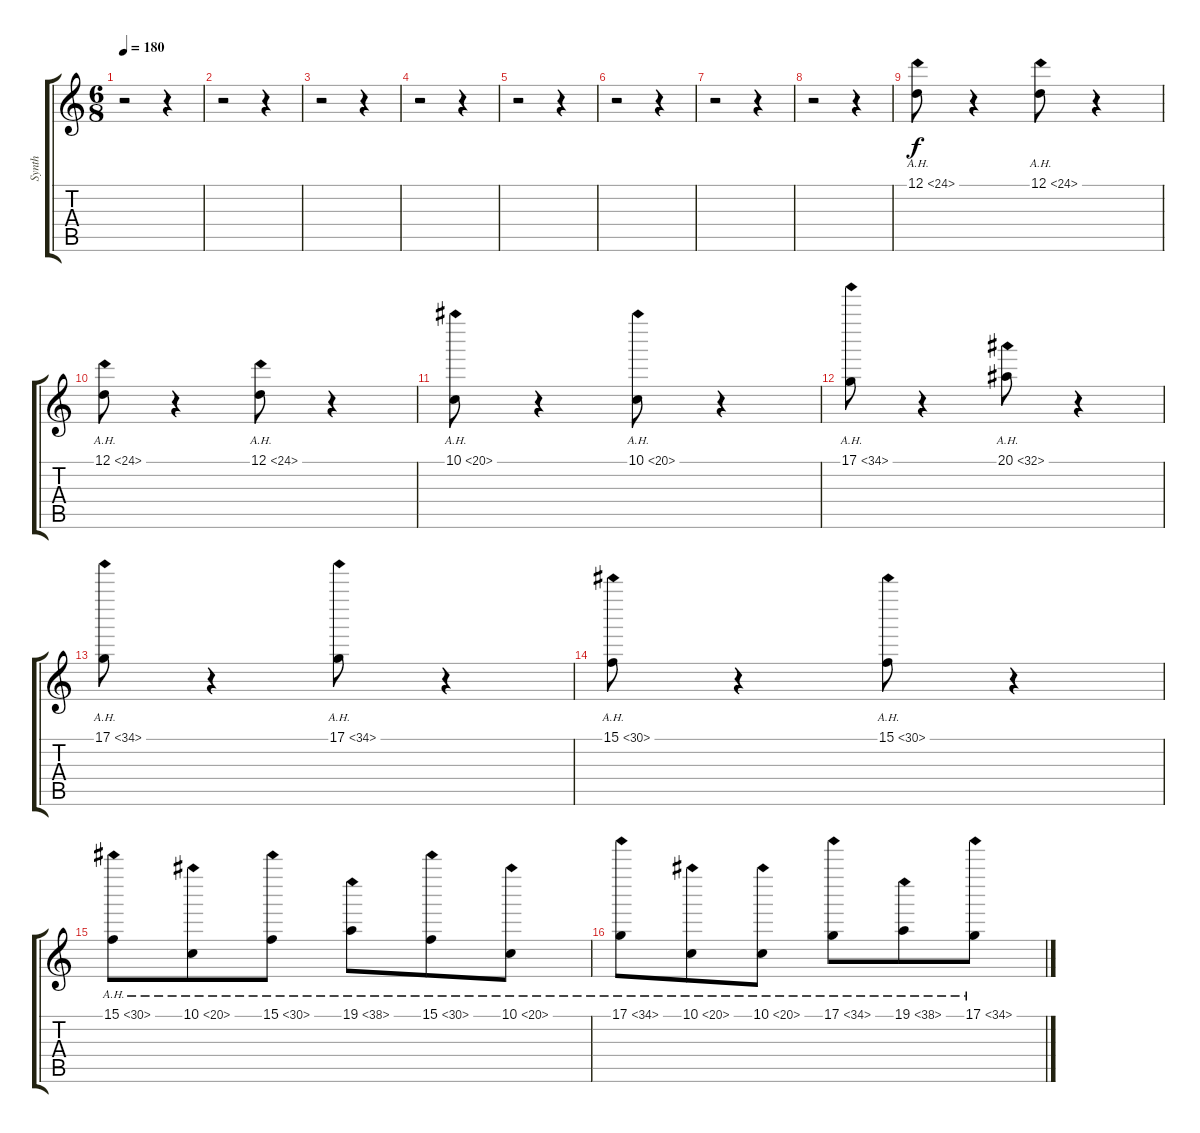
\track ("Synth" "Synth") {instrument churchorgan}
\staff {score tabs}
\tuning (D4 A3 F3 C3 G2 D2) {hide}
\ts (6 8)
\tempo 180
\clef g2
\ks c
r.2{dy f} r.4 |
r.2 r.4 |
r.2 r.4 |
r.2 r.4 |
r.2 r.4 |
r.2 r.4 |
r.2 r.4 |
r.2 r.4 |
12.1{ah 12}.8{volume 14 instrument stringensemble1} r.4 12.1{ah 12}.8 r.4 |
12.1{ah 12}.8 r.4 12.1{ah 12}.8 r.4 |
10.1{ah 10}.8 r.4 10.1{ah 10}.8 r.4 |
17.1{ah 17}.8 r.4 20.1{ah 12}.8 r.4 |
17.1{ah 17}.8 r.4 17.1{ah 17}.8 r.4 |
15.1{ah 15}.8 r.4 15.1{ah 15}.8 r.4 |
15.1{ah 15}.8 10.1{ah 10}.8 15.1{ah 15}.8 19.1{ah 19}.8 15.1{ah 15}.8 10.1{ah 10}.8 |
17.1{ah 17}.8 10.1{ah 10}.8 10.1{ah 10}.8 17.1{ah 17}.8 19.1{ah 19}.8 17.1{ah 17}.8
